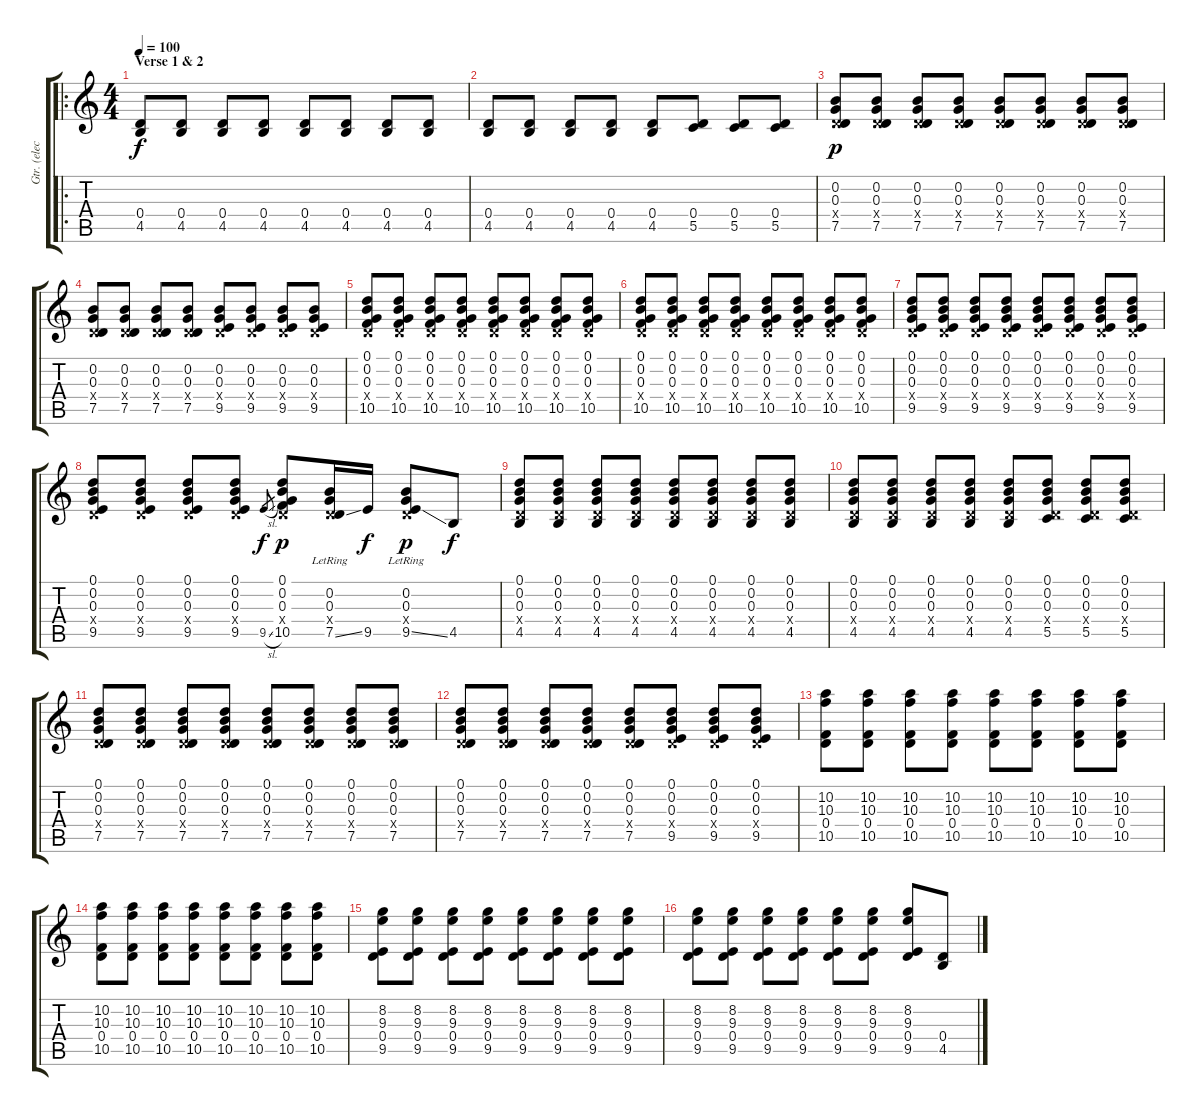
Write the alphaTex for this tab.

\track ("Gtr. (electric)" "Gtr. (elec") {instrument electricguitarclean}
\staff {score tabs}
\tuning (D4 B3 G3 D3 G2 D2) {hide}
\ro
\ts (4 4)
\section ("" "Verse 1 & 2")
\tempo 100
\clef g2
\ks c
(0.4 4.5).8{dy f} (0.4 4.5).8 (0.4 4.5).8 (0.4 4.5).8 (0.4 4.5).8 (0.4 4.5).8 (0.4 4.5).8 (0.4 4.5).8 |
(0.4 4.5).8 (0.4 4.5).8 (0.4 4.5).8 (0.4 4.5).8 (0.4 4.5).8 (0.4 5.5).8 (0.4 5.5).8 (0.4 5.5).8 |
(0.2 0.3 0.4{x} 7.5).8{dy p} (0.2 0.3 0.4{x} 7.5).8 (0.2 0.3 0.4{x} 7.5).8 (0.2 0.3 0.4{x} 7.5).8 (0.2 0.3 0.4{x} 7.5).8 (0.2 0.3 0.4{x} 7.5).8 (0.2 0.3 0.4{x} 7.5).8 (0.2 0.3 0.4{x} 7.5).8 |
(0.2 0.3 0.4{x} 7.5).8 (0.2 0.3 0.4{x} 7.5).8 (0.2 0.3 0.4{x} 7.5).8 (0.2 0.3 0.4{x} 7.5).8 (0.2 0.3 0.4{x} 9.5).8 (0.2 0.3 0.4{x} 9.5).8 (0.2 0.3 0.4{x} 9.5).8 (0.2 0.3 0.4{x} 9.5).8 |
(0.1 0.2 0.3 0.4{x} 10.5).8 (0.1 0.2 0.3 0.4{x} 10.5).8 (0.1 0.2 0.3 0.4{x} 10.5).8 (0.1 0.2 0.3 0.4{x} 10.5).8 (0.1 0.2 0.3 0.4{x} 10.5).8 (0.1 0.2 0.3 0.4{x} 10.5).8 (0.1 0.2 0.3 0.4{x} 10.5).8 (0.1 0.2 0.3 0.4{x} 10.5).8 |
(0.1 0.2 0.3 0.4{x} 10.5).8 (0.1 0.2 0.3 0.4{x} 10.5).8 (0.1 0.2 0.3 0.4{x} 10.5).8 (0.1 0.2 0.3 0.4{x} 10.5).8 (0.1 0.2 0.3 0.4{x} 10.5).8 (0.1 0.2 0.3 0.4{x} 10.5).8 (0.1 0.2 0.3 0.4{x} 10.5).8 (0.1 0.2 0.3 0.4{x} 10.5).8 |
(0.1 0.2 0.3 0.4{x} 9.5).8 (0.1 0.2 0.3 0.4{x} 9.5).8 (0.1 0.2 0.3 0.4{x} 9.5).8 (0.1 0.2 0.3 0.4{x} 9.5).8 (0.1 0.2 0.3 0.4{x} 9.5).8 (0.1 0.2 0.3 0.4{x} 9.5).8 (0.1 0.2 0.3 0.4{x} 9.5).8 (0.1 0.2 0.3 0.4{x} 9.5).8 |
(0.1 0.2 0.3 0.4{x} 9.5).8 (0.1 0.2 0.3 0.4{x} 9.5).8 (0.1 0.2 0.3 0.4{x} 9.5).8 (0.1 0.2 0.3 0.4{x} 9.5).8 9.5{sl}.8{gr dy f} (0.1 0.2 0.3 0.4{x} 10.5).8{dy p} (0.2{lr} 0.3{lr} 0.4{x} 7.5{ss}).16 9.5.16{dy f} (0.2{lr} 0.3{lr} 0.4{x} 9.5{ss}).8{dy p} 4.5.8{dy f} |
(0.1 0.2 0.3 0.4{x} 4.5).8 (0.1 0.2 0.3 0.4{x} 4.5).8 (0.1 0.2 0.3 0.4{x} 4.5).8 (0.1 0.2 0.3 0.4{x} 4.5).8 (0.1 0.2 0.3 0.4{x} 4.5).8 (0.1 0.2 0.3 0.4{x} 4.5).8 (0.1 0.2 0.3 0.4{x} 4.5).8 (0.1 0.2 0.3 0.4{x} 4.5).8 |
(0.1 0.2 0.3 0.4{x} 4.5).8 (0.1 0.2 0.3 0.4{x} 4.5).8 (0.1 0.2 0.3 0.4{x} 4.5).8 (0.1 0.2 0.3 0.4{x} 4.5).8 (0.1 0.2 0.3 0.4{x} 4.5).8 (0.1 0.2 0.3 0.4{x} 5.5).8 (0.1 0.2 0.3 0.4{x} 5.5).8 (0.1 0.2 0.3 0.4{x} 5.5).8 |
(0.1 0.2 0.3 0.4{x} 7.5).8 (0.1 0.2 0.3 0.4{x} 7.5).8 (0.1 0.2 0.3 0.4{x} 7.5).8 (0.1 0.2 0.3 0.4{x} 7.5).8 (0.1 0.2 0.3 0.4{x} 7.5).8 (0.1 0.2 0.3 0.4{x} 7.5).8 (0.1 0.2 0.3 0.4{x} 7.5).8 (0.1 0.2 0.3 0.4{x} 7.5).8 |
(0.1 0.2 0.3 0.4{x} 7.5).8 (0.1 0.2 0.3 0.4{x} 7.5).8 (0.1 0.2 0.3 0.4{x} 7.5).8 (0.1 0.2 0.3 0.4{x} 7.5).8 (0.1 0.2 0.3 0.4{x} 7.5).8 (0.1 0.2 0.3 0.4{x} 9.5).8 (0.1 0.2 0.3 0.4{x} 9.5).8 (0.1 0.2 0.3 0.4{x} 9.5).8 |
(10.2 10.3 0.4 10.5).8 (10.2 10.3 0.4 10.5).8 (10.2 10.3 0.4 10.5).8 (10.2 10.3 0.4 10.5).8 (10.2 10.3 0.4 10.5).8 (10.2 10.3 0.4 10.5).8 (10.2 10.3 0.4 10.5).8 (10.2 10.3 0.4 10.5).8 |
(10.2 10.3 0.4 10.5).8 (10.2 10.3 0.4 10.5).8 (10.2 10.3 0.4 10.5).8 (10.2 10.3 0.4 10.5).8 (10.2 10.3 0.4 10.5).8 (10.2 10.3 0.4 10.5).8 (10.2 10.3 0.4 10.5).8 (10.2 10.3 0.4 10.5).8 |
(8.2 9.3 0.4 9.5).8 (8.2 9.3 0.4 9.5).8 (8.2 9.3 0.4 9.5).8 (8.2 9.3 0.4 9.5).8 (8.2 9.3 0.4 9.5).8 (8.2 9.3 0.4 9.5).8 (8.2 9.3 0.4 9.5).8 (8.2 9.3 0.4 9.5).8 |
(8.2 9.3 0.4 9.5).8 (8.2 9.3 0.4 9.5).8 (8.2 9.3 0.4 9.5).8 (8.2 9.3 0.4 9.5).8 (8.2 9.3 0.4 9.5).8 (8.2 9.3 0.4 9.5).8 (8.2 9.3 0.4 9.5).8 (0.4 4.5).8
